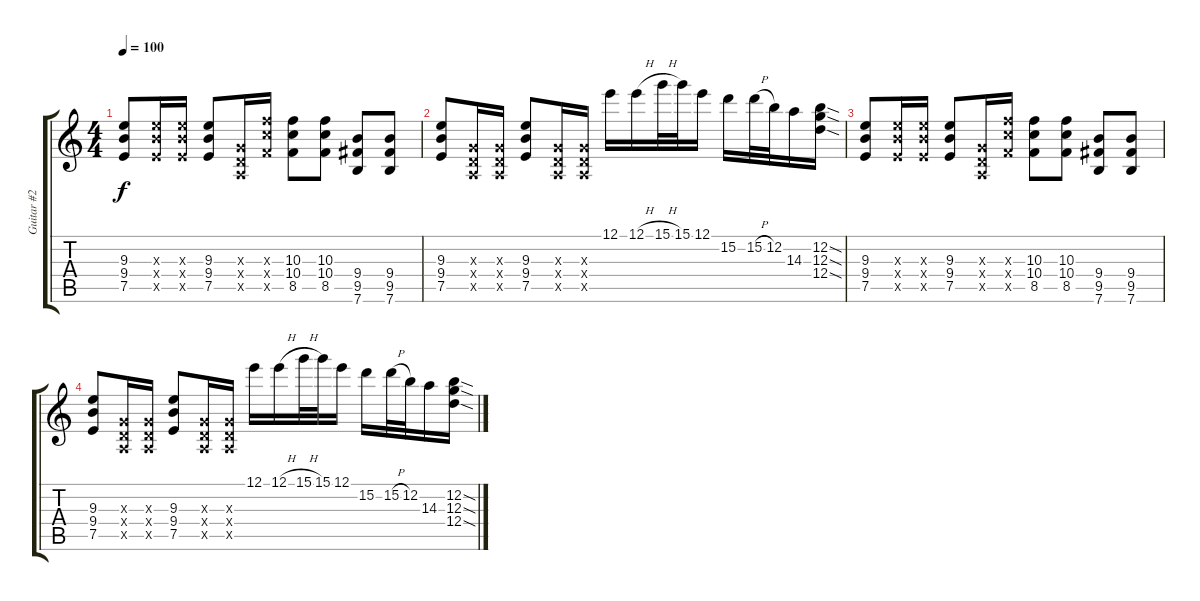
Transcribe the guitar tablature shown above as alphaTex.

\track ("Guitar #2" "Guitar #2") {instrument overdrivenguitar}
\staff {score tabs}
\tuning (E4 B3 G3 D3 A2 E2) {hide}
\ts (4 4)
\tempo 100
\clef g2
\ks c
(9.3 9.4 7.5).8{dy f} (9.3{x} 9.4{x} 7.5{x}).16 (9.3{x} 9.4{x} 7.5{x}).16 (9.3 9.4 7.5).8 (0.3{x} 0.4{x} 0.5{x}).16 (10.3{x} 10.4{x} 8.5{x}).16 (10.3 10.4 8.5).8 (10.3 10.4 8.5).8 (9.4 9.5 7.6).8 (9.4 9.5 7.6).8 |
(9.3 9.4 7.5).8 (0.3{x} 0.4{x} 0.5{x}).16 (0.3{x} 0.4{x} 0.5{x}).16 (9.3 9.4 7.5).8 (0.3{x} 0.4{x} 0.5{x}).16 (0.3{x} 0.4{x} 0.5{x}).16 12.1.16 12.1{h}.16 15.1{h}.32 15.1.32 12.1.16 15.2.16 15.2{h}.32 12.2.32 14.3.16 (12.2{sod} 12.3{sod} 12.4{sod}).16 |
(9.3 9.4 7.5).8 (9.3{x} 9.4{x} 7.5{x}).16 (9.3{x} 9.4{x} 7.5{x}).16 (9.3 9.4 7.5).8 (0.3{x} 0.4{x} 0.5{x}).16 (10.3{x} 10.4{x} 8.5{x}).16 (10.3 10.4 8.5).8 (10.3 10.4 8.5).8 (9.4 9.5 7.6).8 (9.4 9.5 7.6).8 |
(9.3 9.4 7.5).8 (0.3{x} 0.4{x} 0.5{x}).16 (0.3{x} 0.4{x} 0.5{x}).16 (9.3 9.4 7.5).8 (0.3{x} 0.4{x} 0.5{x}).16 (0.3{x} 0.4{x} 0.5{x}).16 12.1.16 12.1{h}.16 15.1{h}.32 15.1.32 12.1.16 15.2.16 15.2{h}.32 12.2.32 14.3.16 (12.2{sod} 12.3{sod} 12.4{sod}).16
